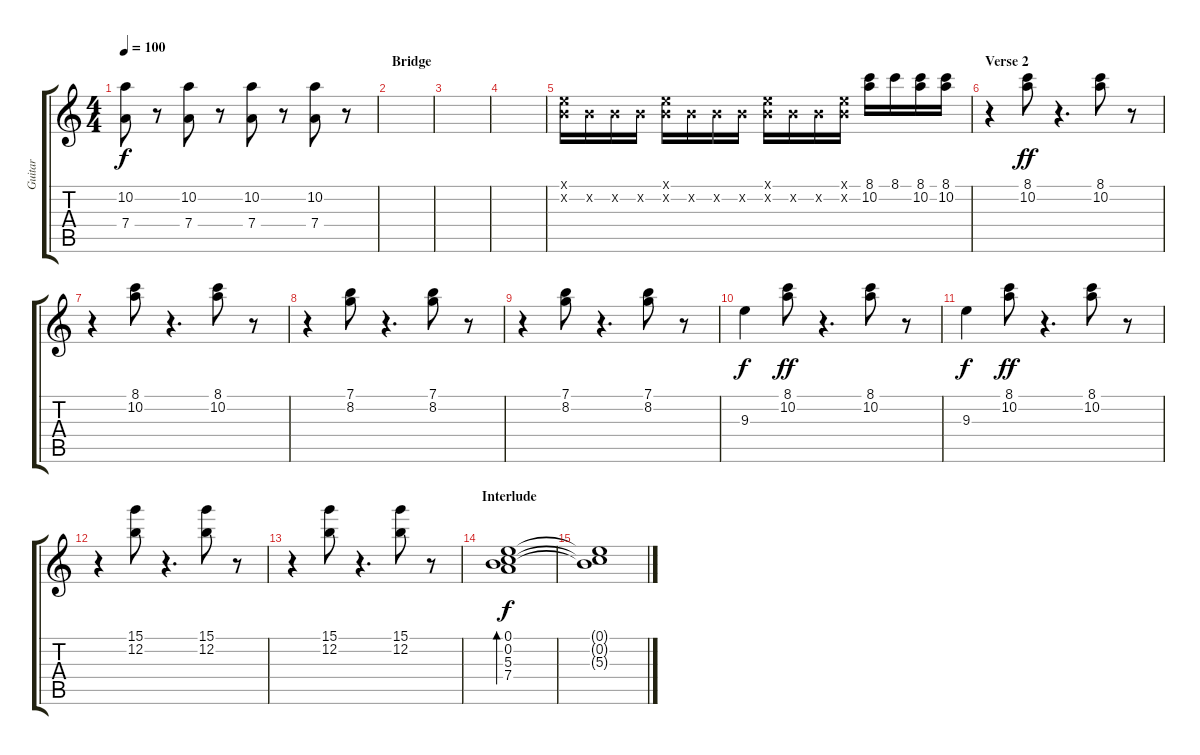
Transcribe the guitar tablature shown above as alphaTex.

\track ("Guitar" "Guitar") {instrument acousticguitarnylon}
\staff {score tabs}
\tuning (E4 B3 G3 D3 A2 E2) {hide}
\ts (4 4)
\tempo 100
\clef g2
\ks c
(10.2 7.4).8{dy f} r.8 (10.2 7.4).8 r.8 (10.2 7.4).8 r.8 (10.2 7.4).8 r.8 |
\section ("" "Bridge")
|
|
|
(0.1{x} 0.2{x}).16 0.2{x}.16 0.2{x}.16 0.2{x}.16 (0.1{x} 0.2{x}).16 0.2{x}.16 0.2{x}.16 0.2{x}.16 (0.1{x} 0.2{x}).16 0.2{x}.16 0.2{x}.16 (0.1{x} 0.2{x}).16 (8.1 10.2).16 8.1.16 (8.1 10.2).16 (8.1 10.2).16 |
\section ("" "Verse 2")
r.4 (8.1 10.2).8{dy ff} r.4{d} (8.1 10.2).8 r.8 |
r.4 (8.1 10.2).8 r.4{d} (8.1 10.2).8 r.8 |
r.4 (7.1 8.2).8 r.4{d} (7.1 8.2).8 r.8 |
r.4 (7.1 8.2).8 r.4{d} (7.1 8.2).8 r.8 |
9.3.4{dy f} (8.1 10.2).8{dy ff} r.4{d} (8.1 10.2).8 r.8 |
9.3.4{dy f} (8.1 10.2).8{dy ff} r.4{d} (8.1 10.2).8 r.8 |
r.4 (15.1 12.2).8 r.4{d} (15.1 12.2).8 r.8 |
r.4 (15.1 12.2).8 r.4{d} (15.1 12.2).8 r.8 |
\section ("" "Interlude")
(0.1 0.2 5.3 7.4).1{bd 480 dy f} |
(0.1{t} 0.2{t} 5.3{t}).1
